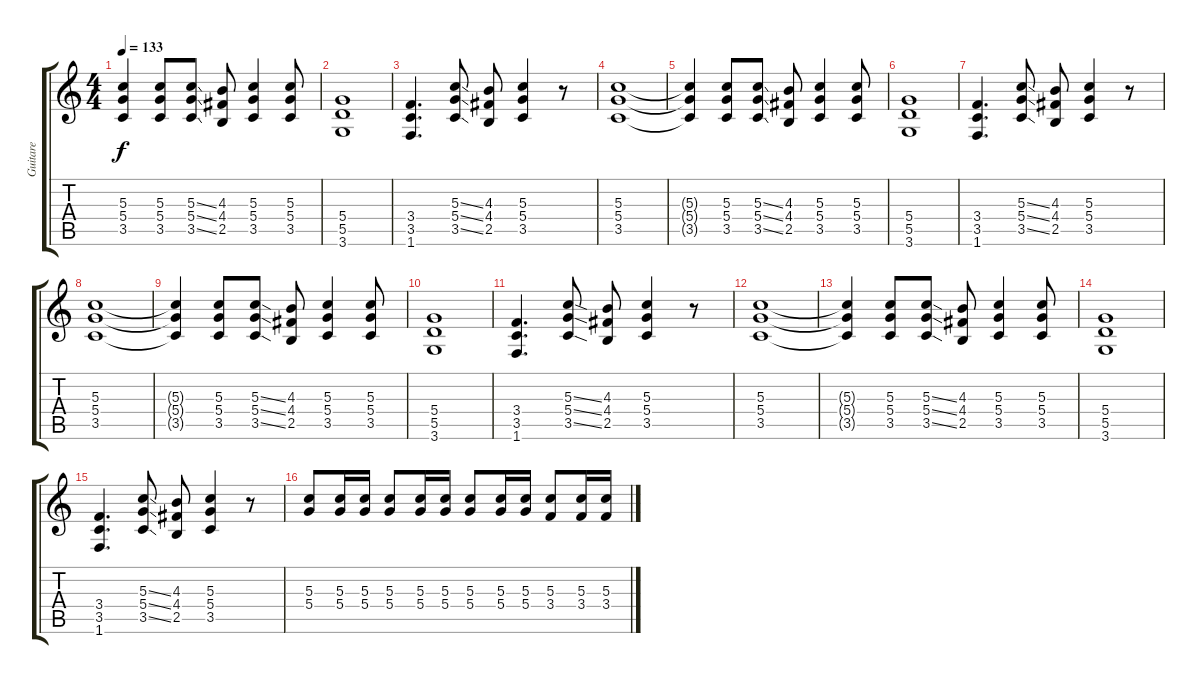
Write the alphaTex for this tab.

\track ("Guitare" "Guitare") {instrument distortionguitar}
\staff {score tabs}
\tuning (E4 B3 G3 D3 A2 E2) {hide}
\ts (4 4)
\tempo 133
\clef g2
\ks c
(5.3{t} 5.4{t} 3.5{t}).4{dy f} (5.3 5.4 3.5).8 (5.3{ss} 5.4{ss} 3.5{ss}).8 (4.3 4.4 2.5).8 (5.3 5.4 3.5).4 (5.3 5.4 3.5).8 |
(5.4 5.5 3.6).1 |
(3.4 3.5 1.6).4{d} (5.3{ss} 5.4{ss} 3.5{ss}).8 (4.3 4.4 2.5).8 (5.3 5.4 3.5).4 r.8 |
(5.3 5.4 3.5).1 |
(5.3{t} 5.4{t} 3.5{t}).4 (5.3 5.4 3.5).8 (5.3{ss} 5.4{ss} 3.5{ss}).8 (4.3 4.4 2.5).8 (5.3 5.4 3.5).4 (5.3 5.4 3.5).8 |
(5.4 5.5 3.6).1 |
(3.4 3.5 1.6).4{d} (5.3{ss} 5.4{ss} 3.5{ss}).8 (4.3 4.4 2.5).8 (5.3 5.4 3.5).4 r.8 |
(5.3 5.4 3.5).1 |
(5.3{t} 5.4{t} 3.5{t}).4 (5.3 5.4 3.5).8 (5.3{ss} 5.4{ss} 3.5{ss}).8 (4.3 4.4 2.5).8 (5.3 5.4 3.5).4 (5.3 5.4 3.5).8 |
(5.4 5.5 3.6).1 |
(3.4 3.5 1.6).4{d} (5.3{ss} 5.4{ss} 3.5{ss}).8 (4.3 4.4 2.5).8 (5.3 5.4 3.5).4 r.8 |
(5.3 5.4 3.5).1 |
(5.3{t} 5.4{t} 3.5{t}).4 (5.3 5.4 3.5).8 (5.3{ss} 5.4{ss} 3.5{ss}).8 (4.3 4.4 2.5).8 (5.3 5.4 3.5).4 (5.3 5.4 3.5).8 |
(5.4 5.5 3.6).1 |
(3.4 3.5 1.6).4{d} (5.3{ss} 5.4{ss} 3.5{ss}).8 (4.3 4.4 2.5).8 (5.3 5.4 3.5).4 r.8 |
(5.3 5.4).8 (5.3 5.4).16 (5.3 5.4).16 (5.3 5.4).8 (5.3 5.4).16 (5.3 5.4).16 (5.3 5.4).8 (5.3 5.4).16 (5.3 5.4).16 (5.3 3.4).8 (5.3 3.4).16 (5.3 3.4).16
